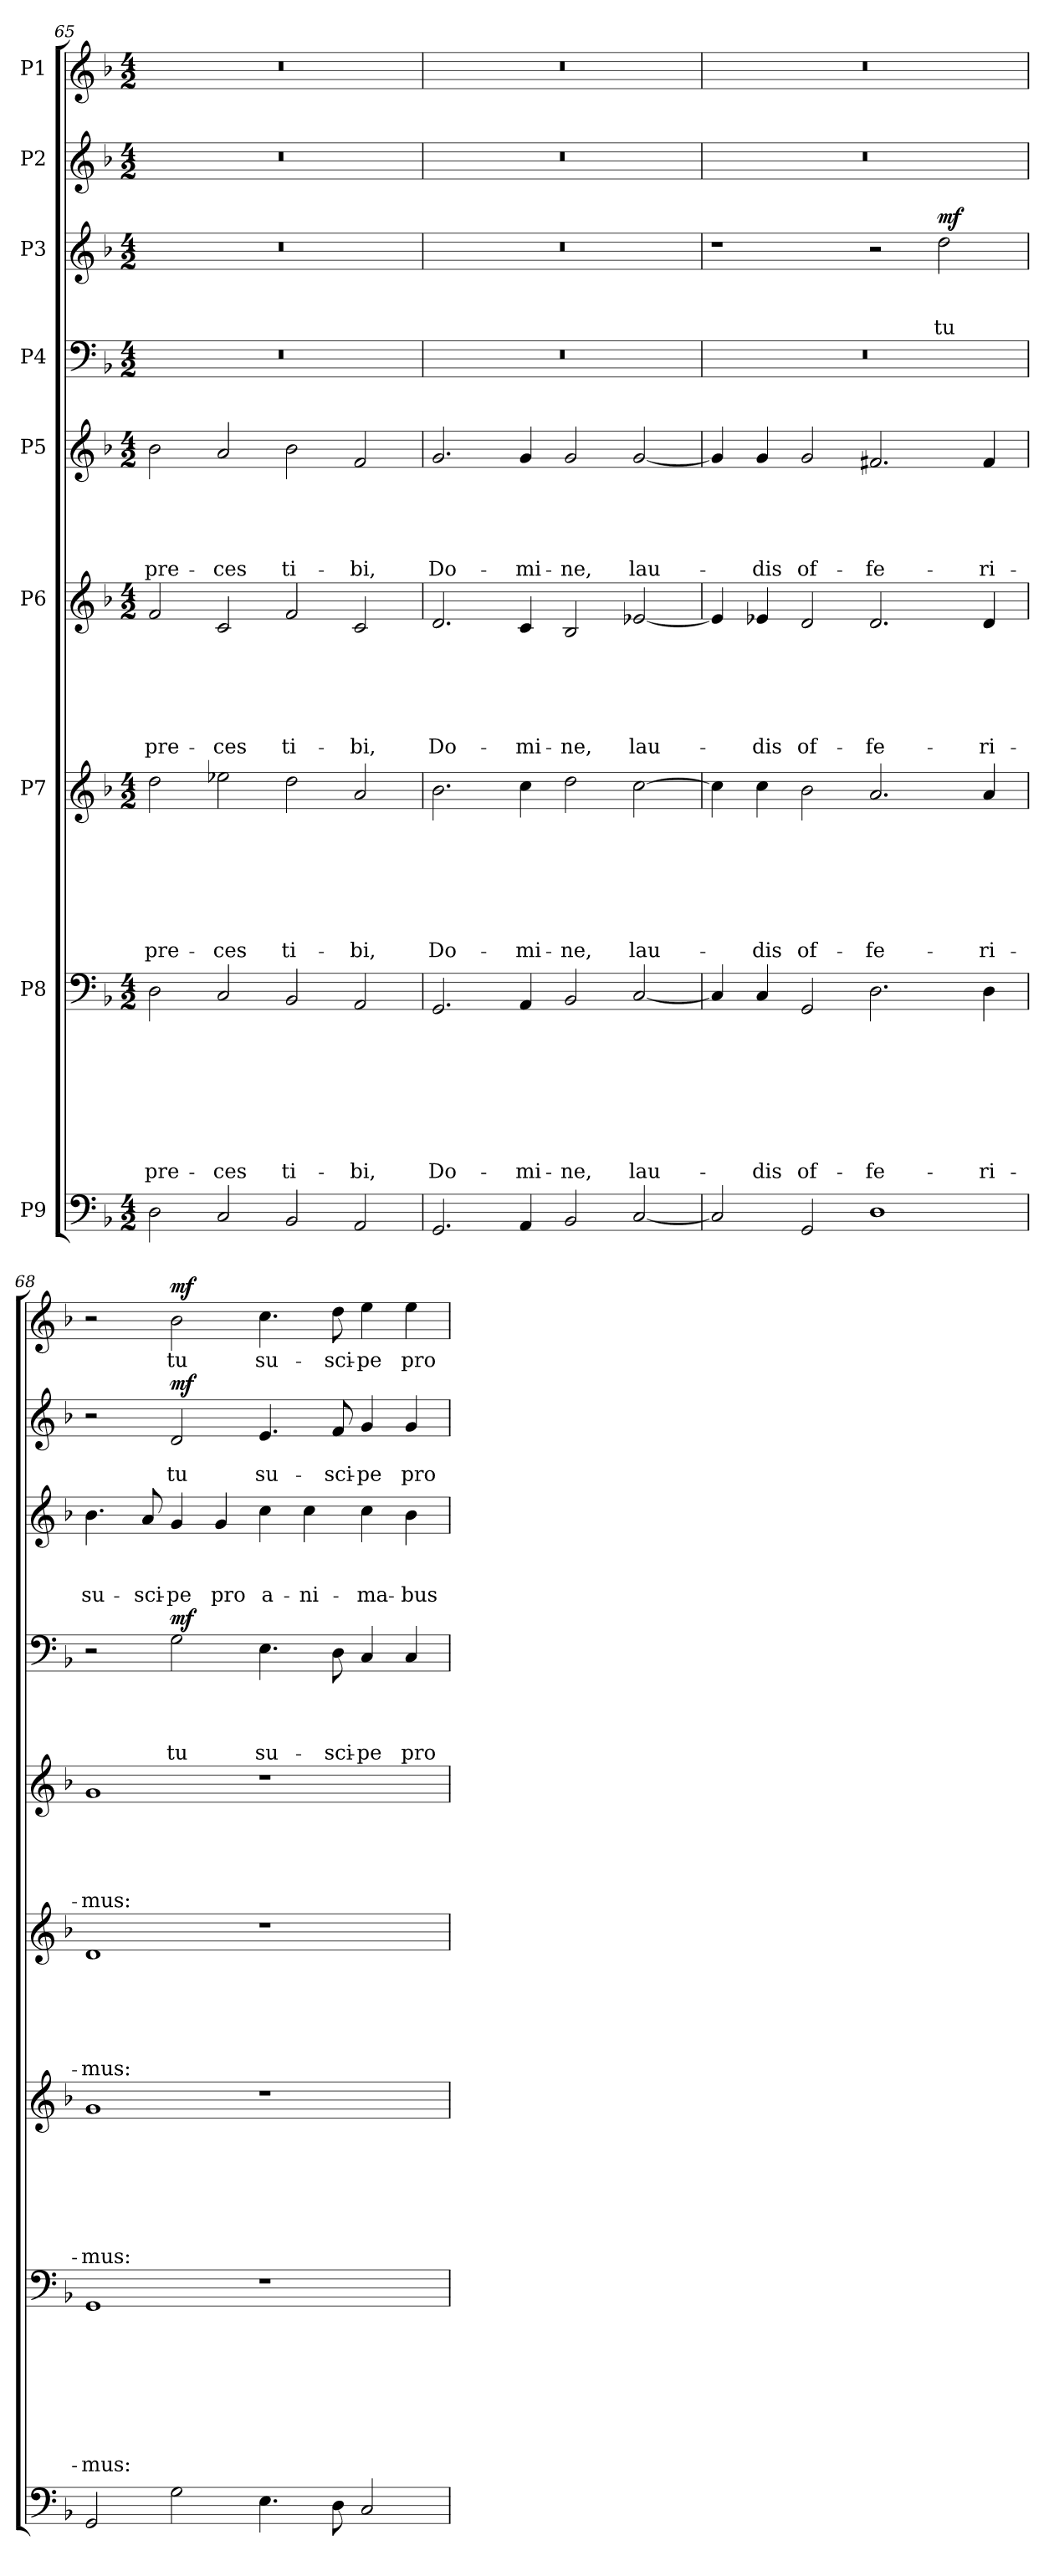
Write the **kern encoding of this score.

**kern	**kern	**text	**text	**text	**text	**text	**text	**text	**text	**kern	**text	**text	**text	**text	**text	**text	**text	**kern	**text	**text	**text	**text	**text	**text	**kern	**text	**text	**text	**text	**text	**kern	**text	**text	**text	**text	**dynam	**kern	**text	**text	**text	**dynam	**kern	**text	**text	**dynam	**kern	**text	**dynam
*part9	*part8	*part8	*part8	*part8	*part8	*part8	*part8	*part8	*part8	*part7	*part7	*part7	*part7	*part7	*part7	*part7	*part7	*part6	*part6	*part6	*part6	*part6	*part6	*part6	*part5	*part5	*part5	*part5	*part5	*part5	*part4	*part4	*part4	*part4	*part4	*part4	*part3	*part3	*part3	*part3	*part3	*part2	*part2	*part2	*part2	*part1	*part1	*part1
*staff9	*staff8	*staff8	*staff8	*staff8	*staff8	*staff8	*staff8	*staff8	*staff8	*staff7	*staff7	*staff7	*staff7	*staff7	*staff7	*staff7	*staff7	*staff6	*staff6	*staff6	*staff6	*staff6	*staff6	*staff6	*staff5	*staff5	*staff5	*staff5	*staff5	*staff5	*staff4	*staff4	*staff4	*staff4	*staff4	*staff4	*staff3	*staff3	*staff3	*staff3	*staff3	*staff2	*staff2	*staff2	*staff2	*staff1	*staff1	*staff1
*I"P9	*I"P8	*	*	*	*	*	*	*	*	*I"P7	*	*	*	*	*	*	*	*I"P6	*	*	*	*	*	*	*I"P5	*	*	*	*	*	*I"P4	*	*	*	*	*	*I"P3	*	*	*	*	*I"P2	*	*	*	*I"P1	*	*
*clefF4	*clefF4	*	*	*	*	*	*	*	*	*clefG2	*	*	*	*	*	*	*	*clefG2	*	*	*	*	*	*	*clefG2	*	*	*	*	*	*clefF4	*	*	*	*	*	*clefG2	*	*	*	*	*clefG2	*	*	*	*clefG2	*	*
*	*	*	*	*	*	*	*	*	*	*ITrd7c12	*	*	*	*	*	*	*	*	*	*	*	*	*	*	*	*	*	*	*	*	*	*	*	*	*	*	*ITrd7c12	*	*	*	*	*	*	*	*	*	*	*
*k[b-]	*k[b-]	*	*	*	*	*	*	*	*	*k[b-]	*	*	*	*	*	*	*	*k[b-]	*	*	*	*	*	*	*k[b-]	*	*	*	*	*	*k[b-]	*	*	*	*	*	*k[b-]	*	*	*	*	*k[b-]	*	*	*	*k[b-]	*	*
*F:	*F:	*	*	*	*	*	*	*	*	*F:	*	*	*	*	*	*	*	*F:	*	*	*	*	*	*	*F:	*	*	*	*	*	*F:	*	*	*	*	*	*F:	*	*	*	*	*F:	*	*	*	*F:	*	*
*M4/2	*M4/2	*	*	*	*	*	*	*	*	*M4/2	*	*	*	*	*	*	*	*M4/2	*	*	*	*	*	*	*M4/2	*	*	*	*	*	*M4/2	*	*	*	*	*	*M4/2	*	*	*	*	*M4/2	*	*	*	*M4/2	*	*
=65	=65	=65	=65	=65	=65	=65	=65	=65	=65	=65	=65	=65	=65	=65	=65	=65	=65	=65	=65	=65	=65	=65	=65	=65	=65	=65	=65	=65	=65	=65	=65	=65	=65	=65	=65	=65	=65	=65	=65	=65	=65	=65	=65	=65	=65	=65	=65	=65
!	!	!	!	!	!	!	!	!	!LO:LY:b	!	!	!	!	!	!	!	!LO:LY:b	!	!	!	!	!	!	!LO:LY:b	!	!	!	!	!	!LO:LY:b	!	!	!	!	!	!	!	!	!	!	!	!	!	!	!	!	!	!
2D\	2D\	.	.	.	.	.	.	.	pre-	2d\	.	.	.	.	.	.	pre-	2f/	.	.	.	.	.	pre-	2b-\	.	.	.	.	pre-	0r	.	.	.	.	.	0r	.	.	.	.	0r	.	.	.	0r	.	.
!	!	!	!	!	!	!	!	!	!LO:LY:b	!	!	!	!	!	!	!	!LO:LY:b	!	!	!	!	!	!	!LO:LY:b	!	!	!	!	!	!LO:LY:b	!	!	!	!	!	!	!	!	!	!	!	!	!	!	!	!	!	!
2C/	2C/	.	.	.	.	.	.	.	-ces	2e-X\	.	.	.	.	.	.	-ces	2c/	.	.	.	.	.	-ces	2a/	.	.	.	.	-ces	.	.	.	.	.	.	.	.	.	.	.	.	.	.	.	.	.	.
!	!	!	!	!	!	!	!	!	!LO:LY:b	!	!	!	!	!	!	!	!LO:LY:b	!	!	!	!	!	!	!LO:LY:b	!	!	!	!	!	!LO:LY:b	!	!	!	!	!	!	!	!	!	!	!	!	!	!	!	!	!	!
2BB-/	2BB-/	.	.	.	.	.	.	.	ti-	2d\	.	.	.	.	.	.	ti-	2f/	.	.	.	.	.	ti-	2b-\	.	.	.	.	ti-	.	.	.	.	.	.	.	.	.	.	.	.	.	.	.	.	.	.
!	!	!	!	!	!	!	!	!	!LO:LY:b	!	!	!	!	!	!	!	!LO:LY:b	!	!	!	!	!	!	!LO:LY:b	!	!	!	!	!	!LO:LY:b	!	!	!	!	!	!	!	!	!	!	!	!	!	!	!	!	!	!
2AA/	2AA/	.	.	.	.	.	.	.	-bi,	2A/	.	.	.	.	.	.	-bi,	2c/	.	.	.	.	.	-bi,	2f/	.	.	.	.	-bi,	.	.	.	.	.	.	.	.	.	.	.	.	.	.	.	.	.	.
=66	=66	=66	=66	=66	=66	=66	=66	=66	=66	=66	=66	=66	=66	=66	=66	=66	=66	=66	=66	=66	=66	=66	=66	=66	=66	=66	=66	=66	=66	=66	=66	=66	=66	=66	=66	=66	=66	=66	=66	=66	=66	=66	=66	=66	=66	=66	=66	=66
!	!	!	!	!	!	!	!	!	!LO:LY:b	!	!	!	!	!	!	!	!LO:LY:b	!	!	!	!	!	!	!LO:LY:b	!	!	!	!	!	!LO:LY:b	!	!	!	!	!	!	!	!	!	!	!	!	!	!	!	!	!	!
2.GG/	2.GG/	.	.	.	.	.	.	.	Do-	2.B-\	.	.	.	.	.	.	Do-	2.d/	.	.	.	.	.	Do-	2.g/	.	.	.	.	Do-	0r	.	.	.	.	.	0r	.	.	.	.	0r	.	.	.	0r	.	.
!	!	!	!	!	!	!	!	!	!LO:LY:b	!	!	!	!	!	!	!	!LO:LY:b	!	!	!	!	!	!	!LO:LY:b	!	!	!	!	!	!LO:LY:b	!	!	!	!	!	!	!	!	!	!	!	!	!	!	!	!	!	!
4AA/	4AA/	.	.	.	.	.	.	.	-mi-	4c\	.	.	.	.	.	.	-mi-	4c/	.	.	.	.	.	-mi-	4g/	.	.	.	.	-mi-	.	.	.	.	.	.	.	.	.	.	.	.	.	.	.	.	.	.
!	!	!	!	!	!	!	!	!	!LO:LY:b	!	!	!	!	!	!	!	!LO:LY:b	!	!	!	!	!	!	!LO:LY:b	!	!	!	!	!	!LO:LY:b	!	!	!	!	!	!	!	!	!	!	!	!	!	!	!	!	!	!
2BB-/	2BB-/	.	.	.	.	.	.	.	-ne,	2d\	.	.	.	.	.	.	-ne,	2B-/	.	.	.	.	.	-ne,	2g/	.	.	.	.	-ne,	.	.	.	.	.	.	.	.	.	.	.	.	.	.	.	.	.	.
!	!	!	!	!	!	!	!	!	!LO:LY:b	!	!	!	!	!	!	!	!LO:LY:b	!	!	!	!	!	!	!LO:LY:b	!	!	!	!	!	!LO:LY:b	!	!	!	!	!	!	!	!	!	!	!	!	!	!	!	!	!	!
[<2C/	[<2C/	.	.	.	.	.	.	.	lau-	[>2c\	.	.	.	.	.	.	lau-	[<2e-X/	.	.	.	.	.	lau-	[<2g/	.	.	.	.	lau-	.	.	.	.	.	.	.	.	.	.	.	.	.	.	.	.	.	.
!!LO:PB:g=z
=67	=67	=67	=67	=67	=67	=67	=67	=67	=67	=67	=67	=67	=67	=67	=67	=67	=67	=67	=67	=67	=67	=67	=67	=67	=67	=67	=67	=67	=67	=67	=67	=67	=67	=67	=67	=67	=67	=67	=67	=67	=67	=67	=67	=67	=67	=67	=67	=67
2C/]	4C/]	.	.	.	.	.	.	.	.	4c\]	.	.	.	.	.	.	.	4e-/]	.	.	.	.	.	.	4g/]	.	.	.	.	.	0r	.	.	.	.	.	1r	.	.	.	.	0r	.	.	.	0r	.	.
!	!	!	!	!	!	!	!	!	!LO:LY:b	!	!	!	!	!	!	!	!LO:LY:b	!	!	!	!	!	!	!LO:LY:b	!	!	!	!	!	!LO:LY:b	!	!	!	!	!	!	!	!	!	!	!	!	!	!	!	!	!	!
.	4C/	.	.	.	.	.	.	.	-dis	4c\	.	.	.	.	.	.	-dis	4e-X/	.	.	.	.	.	-dis	4g/	.	.	.	.	-dis	.	.	.	.	.	.	.	.	.	.	.	.	.	.	.	.	.	.
!	!	!	!	!	!	!	!	!	!LO:LY:b	!	!	!	!	!	!	!	!LO:LY:b	!	!	!	!	!	!	!LO:LY:b	!	!	!	!	!	!LO:LY:b	!	!	!	!	!	!	!	!	!	!	!	!	!	!	!	!	!	!
2GG/	2GG/	.	.	.	.	.	.	.	of-	2B-\	.	.	.	.	.	.	of-	2d/	.	.	.	.	.	of-	2g/	.	.	.	.	of-	.	.	.	.	.	.	.	.	.	.	.	.	.	.	.	.	.	.
!	!	!	!	!	!	!	!	!	!LO:LY:b	!	!	!	!	!	!	!	!LO:LY:b	!	!	!	!	!	!	!LO:LY:b	!	!	!	!	!	!LO:LY:b	!	!	!	!	!	!	!	!	!	!	!	!	!	!	!	!	!	!
1D	2.D\	.	.	.	.	.	.	.	-fe-	2.A/	.	.	.	.	.	.	-fe-	2.d/	.	.	.	.	.	-fe-	2.f#X/	.	.	.	.	-fe-	.	.	.	.	.	.	2r	.	.	.	.	.	.	.	.	.	.	.
!	!	!	!	!	!	!	!	!	!	!	!	!	!	!	!	!	!	!	!	!	!	!	!	!	!	!	!	!	!	!	!	!	!	!	!	!	!	!	!	!LO:LY:b	!LO:DY:a	!	!	!	!	!	!	!
.	.	.	.	.	.	.	.	.	.	.	.	.	.	.	.	.	.	.	.	.	.	.	.	.	.	.	.	.	.	.	.	.	.	.	.	.	2d\	.	.	tu	mf	.	.	.	.	.	.	.
!	!	!	!	!	!	!	!	!	!LO:LY:b	!	!	!	!	!	!	!	!LO:LY:b	!	!	!	!	!	!	!LO:LY:b	!	!	!	!	!	!LO:LY:b	!	!	!	!	!	!	!	!	!	!	!	!	!	!	!	!	!	!
.	4D\	.	.	.	.	.	.	.	-ri-	4A/	.	.	.	.	.	.	-ri-	4d/	.	.	.	.	.	-ri-	4f#/	.	.	.	.	-ri-	.	.	.	.	.	.	.	.	.	.	.	.	.	.	.	.	.	.
=68	=68	=68	=68	=68	=68	=68	=68	=68	=68	=68	=68	=68	=68	=68	=68	=68	=68	=68	=68	=68	=68	=68	=68	=68	=68	=68	=68	=68	=68	=68	=68	=68	=68	=68	=68	=68	=68	=68	=68	=68	=68	=68	=68	=68	=68	=68	=68	=68
!	!	!	!	!	!	!	!	!	!LO:LY:b	!	!	!	!	!	!	!	!LO:LY:b	!	!	!	!	!	!	!LO:LY:b	!	!	!	!	!	!LO:LY:b	!	!	!	!	!	!	!	!	!	!LO:LY:b	!	!	!	!	!	!	!	!
2GG/	1GG	.	.	.	.	.	.	.	-mus:	1G	.	.	.	.	.	.	-mus:	1d	.	.	.	.	.	-mus:	1g	.	.	.	.	-mus:	2r	.	.	.	.	.	4.B-\	.	.	su-	.	2r	.	.	.	2r	.	.
!	!	!	!	!	!	!	!	!	!	!	!	!	!	!	!	!	!	!	!	!	!	!	!	!	!	!	!	!	!	!	!	!	!	!	!	!	!	!	!	!LO:LY:b	!	!	!	!	!	!	!	!
.	.	.	.	.	.	.	.	.	.	.	.	.	.	.	.	.	.	.	.	.	.	.	.	.	.	.	.	.	.	.	.	.	.	.	.	.	8A/	.	.	-sci-	.	.	.	.	.	.	.	.
!	!	!	!	!	!	!	!	!	!	!	!	!	!	!	!	!	!	!	!	!	!	!	!	!	!	!	!	!	!	!	!	!	!	!	!LO:LY:b	!LO:DY:a	!	!	!	!LO:LY:b	!	!	!	!LO:LY:b	!LO:DY:a	!	!LO:LY:b	!LO:DY:a
2G\	.	.	.	.	.	.	.	.	.	.	.	.	.	.	.	.	.	.	.	.	.	.	.	.	.	.	.	.	.	.	2G\	.	.	.	tu	mf	4G/	.	.	-pe	.	2d/	.	tu	mf	2b-\	tu	mf
!	!	!	!	!	!	!	!	!	!	!	!	!	!	!	!	!	!	!	!	!	!	!	!	!	!	!	!	!	!	!	!	!	!	!	!	!	!	!	!	!LO:LY:b	!	!	!	!	!	!	!	!
.	.	.	.	.	.	.	.	.	.	.	.	.	.	.	.	.	.	.	.	.	.	.	.	.	.	.	.	.	.	.	.	.	.	.	.	.	4G/	.	.	pro	.	.	.	.	.	.	.	.
!	!	!	!	!	!	!	!	!	!	!	!	!	!	!	!	!	!	!	!	!	!	!	!	!	!	!	!	!	!	!	!	!	!	!	!LO:LY:b	!	!	!	!	!LO:LY:b	!	!	!	!LO:LY:b	!	!	!LO:LY:b	!
4.E\	1r	.	.	.	.	.	.	.	.	1r	.	.	.	.	.	.	.	1r	.	.	.	.	.	.	1r	.	.	.	.	.	4.E\	.	.	.	su-	.	4c\	.	.	a-	.	4.e/	.	su-	.	4.cc\	su-	.
!	!	!	!	!	!	!	!	!	!	!	!	!	!	!	!	!	!	!	!	!	!	!	!	!	!	!	!	!	!	!	!	!	!	!	!	!	!	!	!	!LO:LY:b	!	!	!	!	!	!	!	!
.	.	.	.	.	.	.	.	.	.	.	.	.	.	.	.	.	.	.	.	.	.	.	.	.	.	.	.	.	.	.	.	.	.	.	.	.	4c\	.	.	-ni-	.	.	.	.	.	.	.	.
!	!	!	!	!	!	!	!	!	!	!	!	!	!	!	!	!	!	!	!	!	!	!	!	!	!	!	!	!	!	!	!	!	!	!	!LO:LY:b	!	!	!	!	!	!	!	!	!LO:LY:b	!	!	!LO:LY:b	!
8D\	.	.	.	.	.	.	.	.	.	.	.	.	.	.	.	.	.	.	.	.	.	.	.	.	.	.	.	.	.	.	8D\	.	.	.	-sci-	.	.	.	.	.	.	8f/	.	-sci-	.	8dd\	-sci-	.
!	!	!	!	!	!	!	!	!	!	!	!	!	!	!	!	!	!	!	!	!	!	!	!	!	!	!	!	!	!	!	!	!	!	!	!LO:LY:b	!	!	!	!	!LO:LY:b	!	!	!	!LO:LY:b	!	!	!LO:LY:b	!
2C/	.	.	.	.	.	.	.	.	.	.	.	.	.	.	.	.	.	.	.	.	.	.	.	.	.	.	.	.	.	.	4C/	.	.	.	-pe	.	4c\	.	.	-ma-	.	4g/	.	-pe	.	4ee\	-pe	.
!	!	!	!	!	!	!	!	!	!	!	!	!	!	!	!	!	!	!	!	!	!	!	!	!	!	!	!	!	!	!	!	!	!	!	!LO:LY:b	!	!	!	!	!LO:LY:b	!	!	!	!LO:LY:b	!	!	!LO:LY:b	!
.	.	.	.	.	.	.	.	.	.	.	.	.	.	.	.	.	.	.	.	.	.	.	.	.	.	.	.	.	.	.	4C/	.	.	.	pro	.	4B-\	.	.	-bus	.	4g/	.	pro	.	4ee\	pro	.
=	=	=	=	=	=	=	=	=	=	=	=	=	=	=	=	=	=	=	=	=	=	=	=	=	=	=	=	=	=	=	=	=	=	=	=	=	=	=	=	=	=	=	=	=	=	=	=	=
*-	*-	*-	*-	*-	*-	*-	*-	*-	*-	*-	*-	*-	*-	*-	*-	*-	*-	*-	*-	*-	*-	*-	*-	*-	*-	*-	*-	*-	*-	*-	*-	*-	*-	*-	*-	*-	*-	*-	*-	*-	*-	*-	*-	*-	*-	*-	*-	*-
